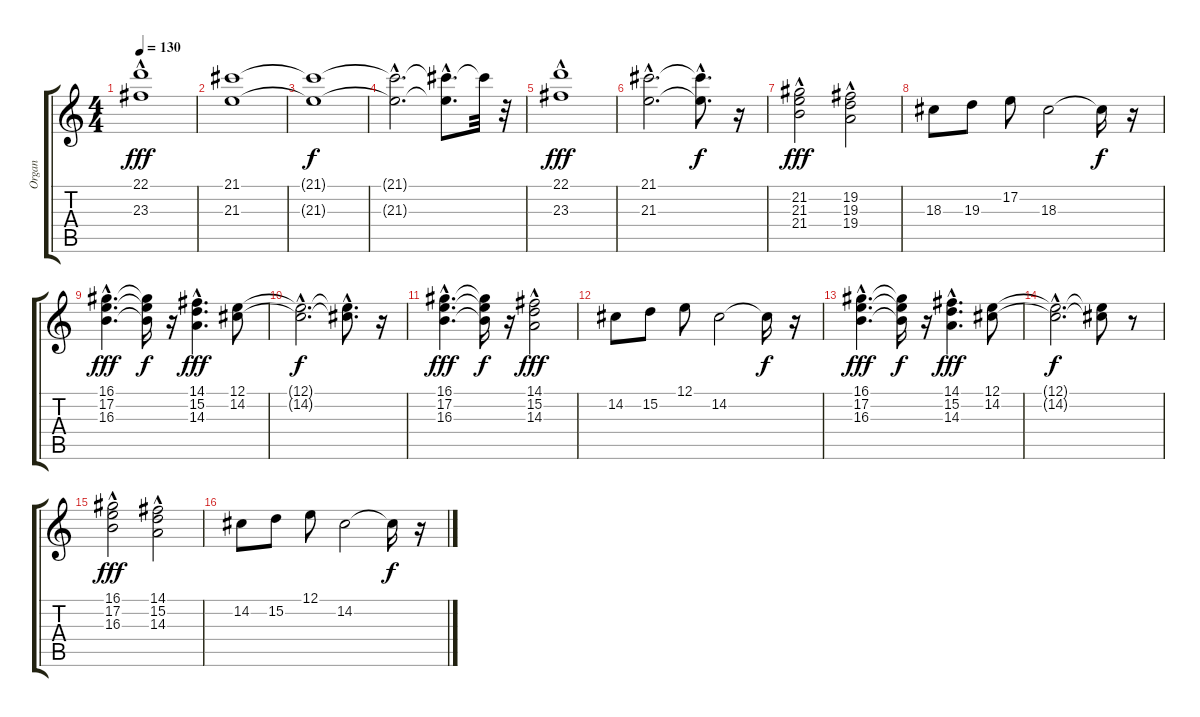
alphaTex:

\track ("Organ" "Organ") {instrument rockorgan}
\staff {score tabs}
\tuning (E4 B3 G3 D3 A2 E2) {hide}
\ts (4 4)
\tempo 130
\clef g2
\ks c
(22.1 23.3{hac}).1{dy fff} |
(21.1 21.3).1 |
(21.1{t} 21.3{t}).1{dy f} |
(21.1{hac t} 21.3{hac t}).2{d} (21.1{hac t} 21.3{hac t}).8{d} 21.1{t}.32 r.32 |
(22.1 23.3{hac}).1{dy fff} |
(21.1{hac} 21.3{hac}).2{d} (21.1{hac t} 21.3{hac t}).8{d dy f} r.16 |
(21.2 21.3{hac} 21.4{hac}).2{dy fff} (19.2{hac} 19.3{hac} 19.4).2 |
18.3.8 19.3.8 17.2.8 18.3.2 18.3{t}.16{dy f} r.16 |
(16.1{hac} 17.2{hac} 16.3{hac}).4{d dy fff} (16.1{t} 17.2{t} 16.3{t}).16{dy f} r.16 (14.1{hac} 15.2 14.3).4{d dy fff} (12.1 14.2).8 |
(12.1{hac t} 14.2{hac t}).2{d dy f} (12.1{hac t} 14.2{hac t}).8{d} r.16 |
(16.1{hac} 17.2{hac} 16.3{hac}).4{d dy fff} (16.1{t} 17.2{t} 16.3{t}).16{dy f} r.16 (14.1{hac} 15.2{hac} 14.3).2{dy fff} |
14.2.8 15.2.8 12.1.8 14.2.2 14.2{t}.16{dy f} r.16 |
(16.1{hac} 17.2{hac} 16.3{hac}).4{d dy fff} (16.1{t} 17.2{t} 16.3{t}).16{dy f} r.16 (14.1{hac} 15.2 14.3).4{d dy fff} (12.1 14.2).8 |
(12.1{hac t} 14.2{hac t}).2{d dy f} (12.1{t} 14.2{t}).8 r.8 |
(16.1 17.2{hac} 16.3{hac}).2{dy fff} (14.1{hac} 15.2{hac} 14.3).2 |
14.2.8 15.2.8 12.1.8 14.2.2 14.2{t}.16{dy f} r.16
